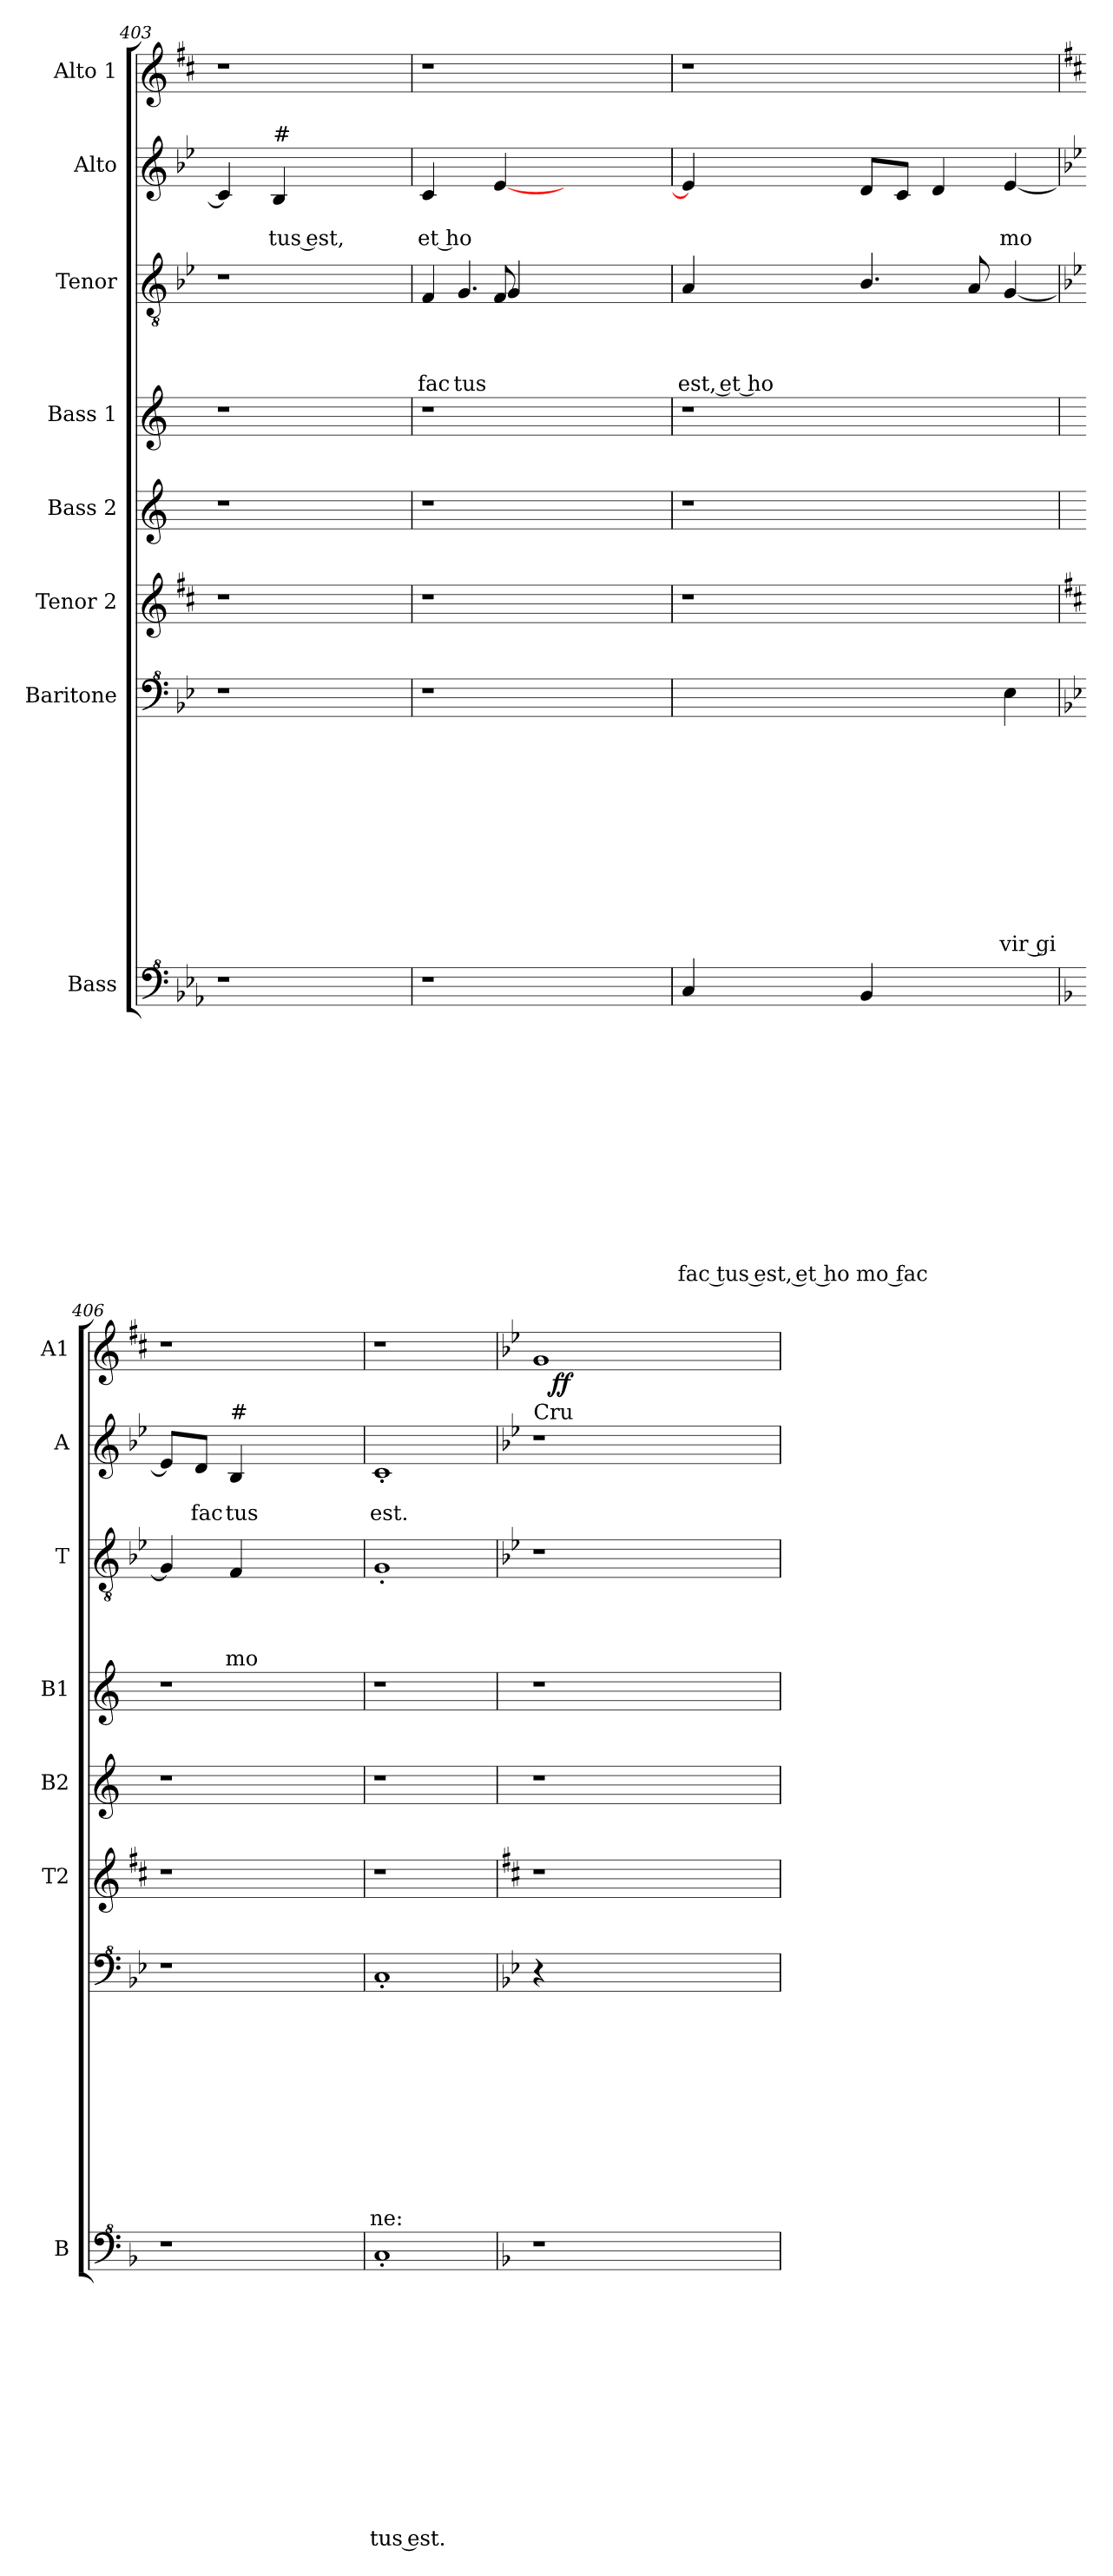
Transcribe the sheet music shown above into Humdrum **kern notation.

**kern	**text	**text	**text	**text	**text	**text	**text	**text	**text	**text	**text	**text	**text	**kern	**text	**text	**text	**text	**text	**text	**text	**text	**text	**text	**text	**kern	**kern	**kern	**kern	**text	**text	**text	**text	**kern	**text	**text	**kern	**dynam
*part8	*part8	*part8	*part8	*part8	*part8	*part8	*part8	*part8	*part8	*part8	*part8	*part8	*part8	*part7	*part7	*part7	*part7	*part7	*part7	*part7	*part7	*part7	*part7	*part7	*part7	*part6	*part5	*part4	*part3	*part3	*part3	*part3	*part3	*part2	*part2	*part2	*part1	*part1
*staff8	*staff8	*staff8	*staff8	*staff8	*staff8	*staff8	*staff8	*staff8	*staff8	*staff8	*staff8	*staff8	*staff8	*staff7	*staff7	*staff7	*staff7	*staff7	*staff7	*staff7	*staff7	*staff7	*staff7	*staff7	*staff7	*staff6	*staff5	*staff4	*staff3	*staff3	*staff3	*staff3	*staff3	*staff2	*staff2	*staff2	*staff1	*staff1
*I"Bass	*	*	*	*	*	*	*	*	*	*	*	*	*	*I"Baritone	*	*	*	*	*	*	*	*	*	*	*	*I"Tenor 2	*I"Bass 2	*I"Bass 1	*I"Tenor	*	*	*	*	*I"Alto	*	*	*I"Alto 1	*
*I'B	*	*	*	*	*	*	*	*	*	*	*	*	*	*	*	*	*	*	*	*	*	*	*	*	*	*I'T2	*I'B2	*I'B1	*I'T	*	*	*	*	*I'A	*	*	*I'A1	*
*clefF^4	*	*	*	*	*	*	*	*	*	*	*	*	*	*clefF^4	*	*	*	*	*	*	*	*	*	*	*	*clefG2	*clefG2	*clefG2	*clefGv2	*	*	*	*	*clefG2	*	*	*clefG2	*
*	*	*	*	*	*	*	*	*	*	*	*	*	*	*	*	*	*	*	*	*	*	*	*	*	*	*ITrd1c2	*	*	*ITrd1c2	*	*	*	*	*ITrd1c2	*	*	*ITrd1c2	*
*k[b-e-a-]	*	*	*	*	*	*	*	*	*	*	*	*	*	*k[b-e-]	*	*	*	*	*	*	*	*	*	*	*	*k[]	*k[]	*k[]	*k[b-e-a-d-]	*	*	*	*	*k[b-e-a-d-]	*	*	*k[]	*
*E-:	*	*	*	*	*	*	*	*	*	*	*	*	*	*B-:	*	*	*	*	*	*	*	*	*	*	*	*C:	*C:	*C:	*A-:	*	*	*	*	*A-:	*	*	*C:	*
=403	=403	=403	=403	=403	=403	=403	=403	=403	=403	=403	=403	=403	=403	=403	=403	=403	=403	=403	=403	=403	=403	=403	=403	=403	=403	=403	=403	=403	=403	=403	=403	=403	=403	=403	=403	=403	=403	=403
1r	.	.	.	.	.	.	.	.	.	.	.	.	.	1r	.	.	.	.	.	.	.	.	.	.	.	1r	1r	1r	1r	.	.	.	.	4B-/]	.	.	1r	.
!	!	!	!	!	!	!	!	!	!	!	!	!	!	!	!	!	!	!	!	!	!	!	!	!	!	!	!	!	!	!	!	!	!	!LO:TX:a:t=#	!	!	!	!
!	!	!	!	!	!	!	!	!	!	!	!	!	!	!	!	!	!	!	!	!	!	!	!	!	!	!	!	!	!	!	!	!	!	!	!	!LO:LY:b	!	!
.	.	.	.	.	.	.	.	.	.	.	.	.	.	.	.	.	.	.	.	.	.	.	.	.	.	.	.	.	.	.	.	.	.	4A-/	.	tus est,	.	.
.	.	.	.	.	.	.	.	.	.	.	.	.	.	.	.	.	.	.	.	.	.	.	.	.	.	.	.	.	.	.	.	.	.	2ryy	.	.	.	.
=404	=404	=404	=404	=404	=404	=404	=404	=404	=404	=404	=404	=404	=404	=404	=404	=404	=404	=404	=404	=404	=404	=404	=404	=404	=404	=404	=404	=404	=404	=404	=404	=404	=404	=404	=404	=404	=404	=404
!	!	!	!	!	!	!	!	!	!	!	!	!	!	!	!	!	!	!	!	!	!	!	!	!	!	!	!	!	!	!	!	!	!LO:LY:b:rj	!	!	!LO:LY:b:rj	!	!
*	*	*	*	*	*	*	*	*	*	*	*	*	*	*	*	*	*	*	*	*	*	*	*	*	*	*	*	*	*^	*	*	*	*	*	*	*	*	*
*	*	*	*	*	*	*	*	*	*	*	*	*	*	*	*	*	*	*	*	*	*	*	*	*	*	*	*	*	*	*^	*	*	*	*	*	*	*	*	*
1r	.	.	.	.	.	.	.	.	.	.	.	.	.	1r	.	.	.	.	.	.	.	.	.	.	.	1r	1r	1r	4E-/	8ryy	4ryy	.	.	.	fac	4B-/	.	et ho	1r	.
!	!	!	!	!	!	!	!	!	!	!	!	!	!	!	!	!	!	!	!	!	!	!	!	!	!	!	!	!	!	!	!	!	!	!	!LO:LY:b	!	!	!	!	!
.	.	.	.	.	.	.	.	.	.	.	.	.	.	.	.	.	.	.	.	.	.	.	.	.	.	.	.	.	.	4.F/	.	.	.	.	tus	.	.	.	.	.
.	.	.	.	.	.	.	.	.	.	.	.	.	.	.	.	.	.	.	.	.	.	.	.	.	.	.	.	.	8E-/	.	4F/	.	.	.	.	[<4d-/	.	.	.	.
.	.	.	.	.	.	.	.	.	.	.	.	.	.	.	.	.	.	.	.	.	.	.	.	.	.	.	.	.	2ryy	.	.	.	.	.	.	.	.	.	.	.
.	.	.	.	.	.	.	.	.	.	.	.	.	.	.	.	.	.	.	.	.	.	.	.	.	.	.	.	.	.	2ryy	2ryy	.	.	.	.	2ryy	.	.	.	.
.	.	.	.	.	.	.	.	.	.	.	.	.	.	.	.	.	.	.	.	.	.	.	.	.	.	.	.	.	8ryy	.	.	.	.	.	.	.	.	.	.	.
*	*	*	*	*	*	*	*	*	*	*	*	*	*	*	*	*	*	*	*	*	*	*	*	*	*	*	*	*	*v	*v	*v	*	*	*	*	*	*	*	*	*
=405	=405	=405	=405	=405	=405	=405	=405	=405	=405	=405	=405	=405	=405	=405	=405	=405	=405	=405	=405	=405	=405	=405	=405	=405	=405	=405	=405	=405	=405	=405	=405	=405	=405	=405	=405	=405	=405	=405
!	!	!	!	!	!	!	!	!	!	!	!	!	!LO:LY:b:rj	!	!	!	!	!	!	!	!	!	!	!	!	!	!	!	!	!	!	!	!LO:LY:b	!	!	!	!	!
4c/	.	.	.	.	.	.	.	.	.	.	.	.	fac tus est, et ho	2.ryy	.	.	.	.	.	.	.	.	.	.	.	1r	1r	1r	4G/	.	.	.	est, et ho	4d-/]	.	.	1r	.
!	!	!	!	!	!	!	!	!	!	!	!	!	!LO:LY:b	!	!	!	!	!	!	!	!	!	!	!	!	!	!	!	!	!	!	!	!	!	!	!	!	!
4B-/	.	.	.	.	.	.	.	.	.	.	.	.	mo fac	.	.	.	.	.	.	.	.	.	.	.	.	.	.	.	4.A-/	.	.	.	.	8c/L	.	.	.	.
.	.	.	.	.	.	.	.	.	.	.	.	.	.	.	.	.	.	.	.	.	.	.	.	.	.	.	.	.	.	.	.	.	.	8B-/J	.	.	.	.
2ryy	.	.	.	.	.	.	.	.	.	.	.	.	.	.	.	.	.	.	.	.	.	.	.	.	.	.	.	.	.	.	.	.	.	4c/	.	.	.	.
.	.	.	.	.	.	.	.	.	.	.	.	.	.	.	.	.	.	.	.	.	.	.	.	.	.	.	.	.	8G/	.	.	.	.	.	.	.	.	.
!	!	!	!	!	!	!	!	!	!	!	!	!	!	!	!	!	!	!	!	!	!	!	!	!	!LO:LY:b:rj	!	!	!	!	!	!	!	!	!	!	!LO:LY:b	!	!
.	.	.	.	.	.	.	.	.	.	.	.	.	.	4e-\	.	.	.	.	.	.	.	.	.	.	vir gi	.	.	.	[<4F/	.	.	.	.	[<4d-/	.	mo	.	.
=406	=406	=406	=406	=406	=406	=406	=406	=406	=406	=406	=406	=406	=406	=406	=406	=406	=406	=406	=406	=406	=406	=406	=406	=406	=406	=406	=406	=406	=406	=406	=406	=406	=406	=406	=406	=406	=406	=406
*k[b-]	*	*	*	*	*	*	*	*	*	*	*	*	*	*	*	*	*	*	*	*	*	*	*	*	*	*	*	*	*	*	*	*	*	*	*	*	*	*
*F:	*	*	*	*	*	*	*	*	*	*	*	*	*	*	*	*	*	*	*	*	*	*	*	*	*	*	*	*	*	*	*	*	*	*	*	*	*	*
1r	.	.	.	.	.	.	.	.	.	.	.	.	.	1r	.	.	.	.	.	.	.	.	.	.	.	1r	1r	1r	4F/]	.	.	.	.	8d-/L]	.	.	1r	.
!	!	!	!	!	!	!	!	!	!	!	!	!	!	!	!	!	!	!	!	!	!	!	!	!	!	!	!	!	!	!	!	!	!	!	!	!LO:LY:b	!	!
.	.	.	.	.	.	.	.	.	.	.	.	.	.	.	.	.	.	.	.	.	.	.	.	.	.	.	.	.	.	.	.	.	.	8c/J	.	fac	.	.
!	!	!	!	!	!	!	!	!	!	!	!	!	!	!	!	!	!	!	!	!	!	!	!	!	!	!	!	!	!	!	!	!	!	!LO:TX:a:t=#	!	!	!	!
!	!	!	!	!	!	!	!	!	!	!	!	!	!	!	!	!	!	!	!	!	!	!	!	!	!	!	!	!	!	!	!	!	!LO:LY:b	!	!	!LO:LY:b	!	!
.	.	.	.	.	.	.	.	.	.	.	.	.	.	.	.	.	.	.	.	.	.	.	.	.	.	.	.	.	4E-/	.	.	.	mo	4A-/	.	tus	.	.
.	.	.	.	.	.	.	.	.	.	.	.	.	.	.	.	.	.	.	.	.	.	.	.	.	.	.	.	.	2ryy	.	.	.	.	2ryy	.	.	.	.
=407	=407	=407	=407	=407	=407	=407	=407	=407	=407	=407	=407	=407	=407	=407	=407	=407	=407	=407	=407	=407	=407	=407	=407	=407	=407	=407	=407	=407	=407	=407	=407	=407	=407	=407	=407	=407	=407	=407
!	!	!	!	!	!	!	!	!	!	!	!	!	!LO:LY:b:rj	!	!	!	!	!	!	!	!	!	!	!	!LO:LY:b:rj	!	!	!	!	!	!	!	!	!	!	!LO:LY:b	!	!
1c'<	.	.	.	.	.	.	.	.	.	.	.	.	tus est.	1c'<	.	.	.	.	.	.	.	.	.	.	ne:	1r	1r	1r	1F'<	.	.	.	.	1B-'<	.	est.	1r	.
!!LO:PB:g=z
=408	=408	=408	=408	=408	=408	=408	=408	=408	=408	=408	=408	=408	=408	=408	=408	=408	=408	=408	=408	=408	=408	=408	=408	=408	=408	=408	=408	=408	=408	=408	=408	=408	=408	=408	=408	=408	=408	=408
*	*	*	*	*	*	*	*	*	*	*	*	*	*	*	*	*	*	*	*	*	*	*	*	*	*	*	*	*	*	*	*	*	*	*	*	*	*k[b-e-a-d-]	*
*	*	*	*	*	*	*	*	*	*	*	*	*	*	*	*	*	*	*	*	*	*	*	*	*	*	*	*	*	*	*	*	*	*	*	*	*	*A-:	*
*	*	*	*	*	*	*	*	*	*	*	*	*	*	*	*	*	*	*	*	*	*	*	*	*	*	*	*	*	*	*	*	*	*	*	*	*	*^	*
!	!	!	!	!	!	!	!	!	!	!	!	!	!	!	!	!	!	!	!	!	!	!	!	!	!	!	!	!	!	!	!	!	!	!LO:TX:a:t=Cru	!	!	!	!	!
1r	.	.	.	.	.	.	.	.	.	.	.	.	.	4r	.	.	.	.	.	.	.	.	.	.	.	1r	1r	1r	1r	.	.	.	.	1r	.	.	1f	32.ryy	.
!	!	!	!	!	!	!	!	!	!	!	!	!	!	!	!	!	!	!	!	!	!	!	!	!	!	!	!	!	!	!	!	!	!	!	!	!	!	!	!LO:DY:b
!	!	!	!	!	!	!	!	!	!	!	!	!	!	!	!	!	!	!	!	!	!	!	!	!	!	!	!	!	!	!	!	!	!	!	!	!	!	!	!LO:DY:n=1:b
.	.	.	.	.	.	.	.	.	.	.	.	.	.	.	.	.	.	.	.	.	.	.	.	.	.	.	.	.	.	.	.	.	.	.	.	.	.	2ryy	f f
.	.	.	.	.	.	.	.	.	.	.	.	.	.	2.ryy	.	.	.	.	.	.	.	.	.	.	.	.	.	.	.	.	.	.	.	.	.	.	.	.	.
.	.	.	.	.	.	.	.	.	.	.	.	.	.	.	.	.	.	.	.	.	.	.	.	.	.	.	.	.	.	.	.	.	.	.	.	.	.	4ryy	.
.	.	.	.	.	.	.	.	.	.	.	.	.	.	.	.	.	.	.	.	.	.	.	.	.	.	.	.	.	.	.	.	.	.	.	.	.	.	8ryy	.
.	.	.	.	.	.	.	.	.	.	.	.	.	.	.	.	.	.	.	.	.	.	.	.	.	.	.	.	.	.	.	.	.	.	.	.	.	.	16ryy	.
.	.	.	.	.	.	.	.	.	.	.	.	.	.	.	.	.	.	.	.	.	.	.	.	.	.	.	.	.	.	.	.	.	.	.	.	.	.	64ryy	.
*	*	*	*	*	*	*	*	*	*	*	*	*	*	*	*	*	*	*	*	*	*	*	*	*	*	*	*	*	*	*	*	*	*	*	*	*	*v	*v	*
=	=	=	=	=	=	=	=	=	=	=	=	=	=	=	=	=	=	=	=	=	=	=	=	=	=	=	=	=	=	=	=	=	=	=	=	=	=	=
*-	*-	*-	*-	*-	*-	*-	*-	*-	*-	*-	*-	*-	*-	*-	*-	*-	*-	*-	*-	*-	*-	*-	*-	*-	*-	*-	*-	*-	*-	*-	*-	*-	*-	*-	*-	*-	*-	*-
